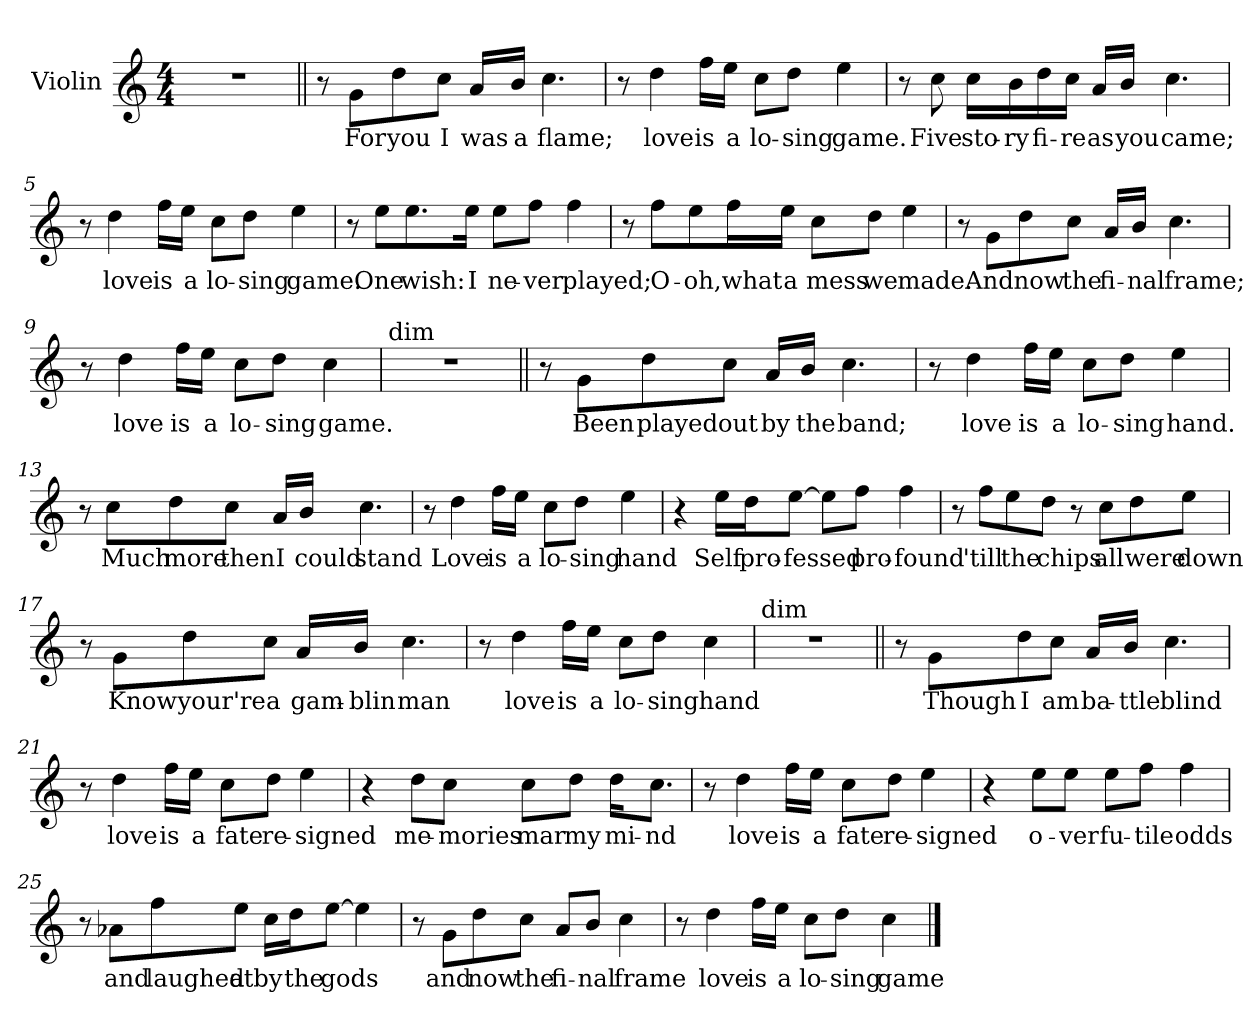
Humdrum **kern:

**kern	**text
*part1	*part1
*staff1	*staff1
*I"Violin	*
*I'Vln	*
*clefG2	*
*k[]	*
*C:	*
*M4/4	*
=1	=1
1r	.
=2||	=2||
8r	.
8g\L	For
8dd\	you
8cc\J	I
16a/LL	was
16b/JJ	a
4.cc\	flame;
=3	=3
8r	.
4dd\	love
16ff\LL	is
16ee\JJ	a
8cc\L	lo-
8dd\J	-sing
4ee\	game.
=4	=4
8r	.
8cc\	Five
16cc\LL	sto-
16b\	-ry
16dd\	fi-
16cc\JJ	-re
16a/LL	as
16b/JJ	you
4.cc\	came;
!!LO:LB:g=z
=5	=5
8r	.
4dd\	love
16ff\LL	is
16ee\JJ	a
8cc\L	lo-
8dd\J	-sing
4ee\	game.
=6	=6
8r	.
8ee\L	One
8.ee\	wish:
16ee\Jk	I
8ee\L	ne-
8ff\J	-ver
4ff\	played;
=7	=7
8r	.
8ff\L	O-
8ee\	-oh,
16ff\L	what
16ee\JJ	a
8cc\L	mess
8dd\J	we
4ee\	made.
=8	=8
8r	.
8g\L	And
8dd\	now
8cc\J	the
16a/LL	fi-
16b/JJ	-nal
4.cc\	frame;
!!LO:LB:g=z
=9	=9
8r	.
4dd\	love
16ff\LL	is
16ee\JJ	a
8cc\L	lo-
8dd\J	-sing
4cc\	game.
=10	=10
!LO:TX:a:t=dim	!
1r	.
=11||	=11||
8r	.
8g\L	Been
8dd\	played
8cc\J	out
16a/LL	by
16b/JJ	the
4.cc\	band;
=12	=12
8r	.
4dd\	love
16ff\LL	is
16ee\JJ	a
8cc\L	lo-
8dd\J	-sing
4ee\	hand.
=13	=13
8r	.
8cc\L	Much
8dd\	more
8cc\J	then
16a/LL	I
16b/JJ	could
4.cc\	stand
!!LO:LB:g=z
=14	=14
8r	.
4dd\	Love
16ff\LL	is
16ee\JJ	a
8cc\L	lo-
8dd\J	-sing
4ee\	hand
=15	=15
4r	.
16ee\LL	Self
16dd\J	pro-
[8ee\J	-fessed
8ee\L]	.
8ff\J	pro-
4ff\	-found
=16	=16
8r	.
8ff\L	'till
8ee\	the
8dd\J	chips
8r	.
8cc\L	all
8dd\	were
8ee\J	down
=17	=17
8r	.
8g\L	Know
8dd\	your're
8cc\J	a
16a/LL	gam-
16b/JJ	-blin
4.cc\	man
!!LO:LB:g=z
=18	=18
8r	.
4dd\	love
16ff\LL	is
16ee\JJ	a
8cc\L	lo-
8dd\J	-sing
4cc\	hand
=19	=19
!LO:TX:a:t=dim	!
1r	.
=20||	=20||
8r	.
8g\L	Though
8dd\	I
8cc\J	am
16a/LL	ba-
16b/JJ	-ttle
4.cc\	blind
=21	=21
8r	.
4dd\	love
16ff\LL	is
16ee\JJ	a
8cc\L	fate
8dd\J	re-
4ee\	-signed
!!LO:LB:g=z
=22	=22
4r	.
8dd\L	me-
8cc\J	-mories
8cc\L	mar
8dd\J	my
16dd\KL	mi-
8.cc\J	-nd
=23	=23
8r	.
4dd\	love
16ff\LL	is
16ee\JJ	a
8cc\L	fate
8dd\J	re-
4ee\	-signed
=24	=24
4r	.
8ee\L	o-
8ee\J	-ver
8ee\L	fu-
8ff\J	-tile
4ff\	odds
!!LO:LB:g=z
=25	=25
8r	.
8a-X\L	and
8ff\	laughed
8ee\J	at
16cc\LL	by
16dd\J	the
[8ee\J	gods
4ee\]	.
=26	=26
8r	.
8g\L	and
8dd\	now
8cc\J	the
8a/L	fi-
8b/J	-nal
4cc\	frame
=27	=27
8r	.
4dd\	love
16ff\LL	is
16ee\JJ	a
8cc\L	lo-
8dd\J	-sing
4cc\	game
==	==
*-	*-
